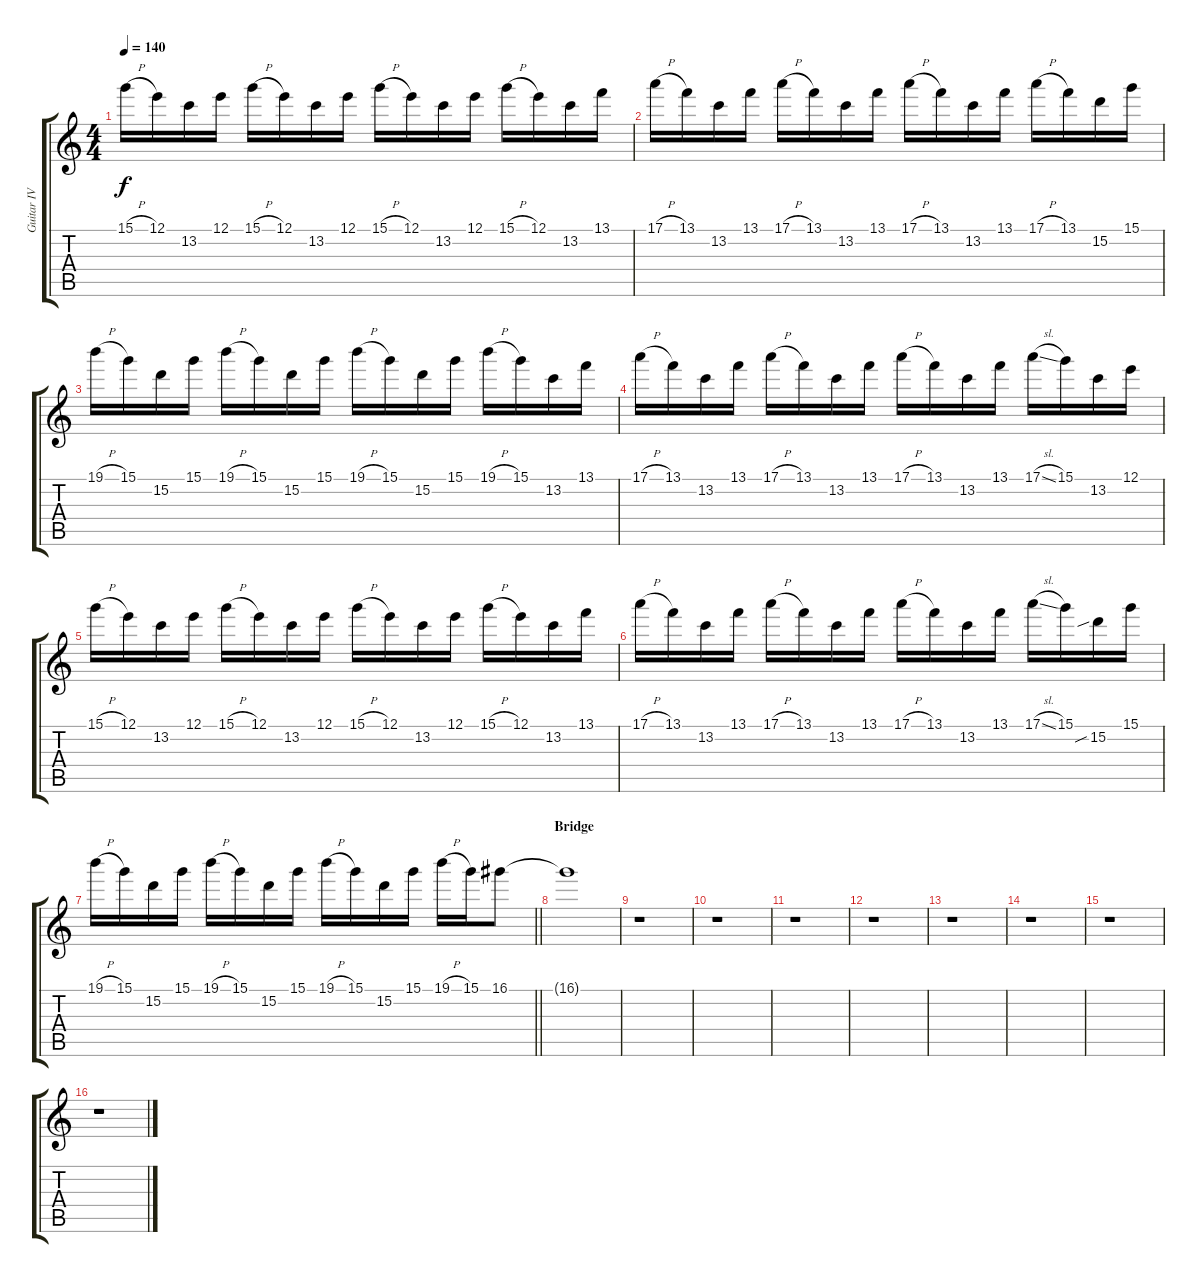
\track ("Guitar IV" "Guitar IV") {instrument overdrivenguitar}
\staff {score tabs}
\tuning (E4 B3 G3 D3 A2 E2) {hide}
\ts (4 4)
\tempo 140
\clef g2
\ks c
15.1{h}.16{dy f} 12.1.16 13.2.16 12.1.16 15.1{h}.16 12.1.16 13.2.16 12.1.16 15.1{h}.16 12.1.16 13.2.16 12.1.16 15.1{h}.16 12.1.16 13.2.16 13.1.16 |
17.1{h}.16 13.1.16 13.2.16 13.1.16 17.1{h}.16 13.1.16 13.2.16 13.1.16 17.1{h}.16 13.1.16 13.2.16 13.1.16 17.1{h}.16 13.1.16 15.2.16 15.1.16 |
19.1{h}.16 15.1.16 15.2.16 15.1.16 19.1{h}.16 15.1.16 15.2.16 15.1.16 19.1{h}.16 15.1.16 15.2.16 15.1.16 19.1{h}.16 15.1.16 13.2.16 13.1.16 |
17.1{h}.16 13.1.16 13.2.16 13.1.16 17.1{h}.16 13.1.16 13.2.16 13.1.16 17.1{h}.16 13.1.16 13.2.16 13.1.16 17.1{sl}.16 15.1.16 13.2.16 12.1.16 |
15.1{h}.16 12.1.16 13.2.16 12.1.16 15.1{h}.16 12.1.16 13.2.16 12.1.16 15.1{h}.16 12.1.16 13.2.16 12.1.16 15.1{h}.16 12.1.16 13.2.16 13.1.16 |
17.1{h}.16 13.1.16 13.2.16 13.1.16 17.1{h}.16 13.1.16 13.2.16 13.1.16 17.1{h}.16 13.1.16 13.2.16 13.1.16 17.1{sl}.16 15.1.16 15.2{sib}.16 15.1.16 |
\barLineRight lightlight
19.1{h}.16 15.1.16 15.2.16 15.1.16 19.1{h}.16 15.1.16 15.2.16 15.1.16 19.1{h}.16 15.1.16 15.2.16 15.1.16 19.1{h}.16 15.1.16 16.1.8 |
\section ("" "Bridge")
16.1{t}.1 |
r.1 |
r.1 |
r.1 |
r.1 |
r.1 |
r.1 |
r.1 |
r.1
